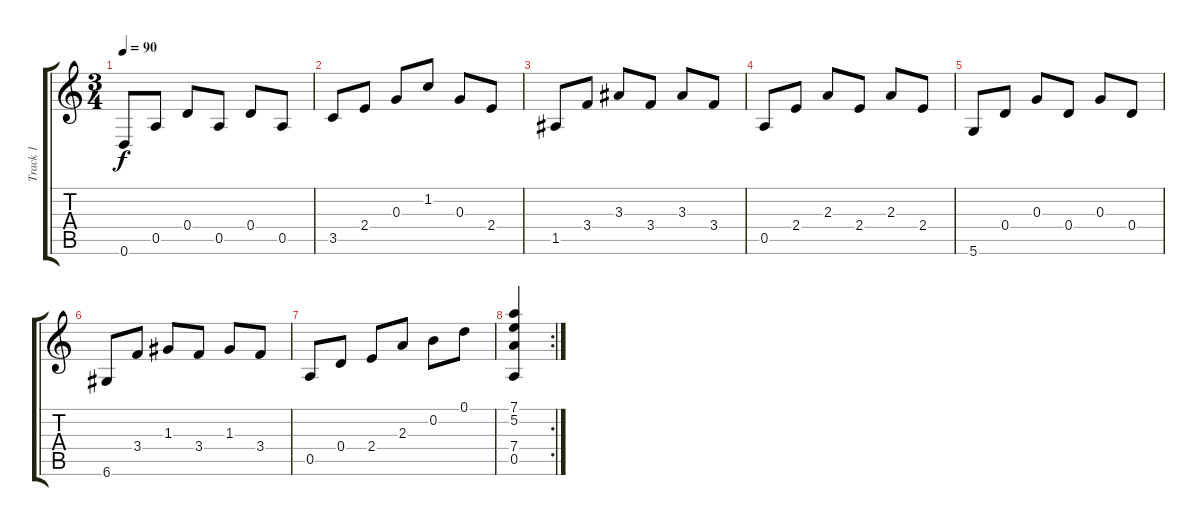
\track ("Track 1" "Track 1") {instrument acousticguitarnylon}
\staff {score tabs}
\tuning (D4 B3 G3 D3 A2 D2) {hide}
\ts (3 4)
\tempo 90
\clef g2
\ks c
0.6.8{dy f} 0.5.8 0.4.8 0.5.8 0.4.8 0.5.8 |
3.5.8 2.4.8 0.3.8 1.2.8 0.3.8 2.4.8 |
1.5.8 3.4.8 3.3.8 3.4.8 3.3.8 3.4.8 |
0.5.8 2.4.8 2.3.8 2.4.8 2.3.8 2.4.8 |
5.6.8 0.4.8 0.3.8 0.4.8 0.3.8 0.4.8 |
6.6.8 3.4.8 1.3.8 3.4.8 1.3.8 3.4.8 |
0.5.8 0.4.8 2.4.8 2.3.8 0.2.8 0.1.8 |
\rc 2
(7.1 5.2 7.4 0.5).4
